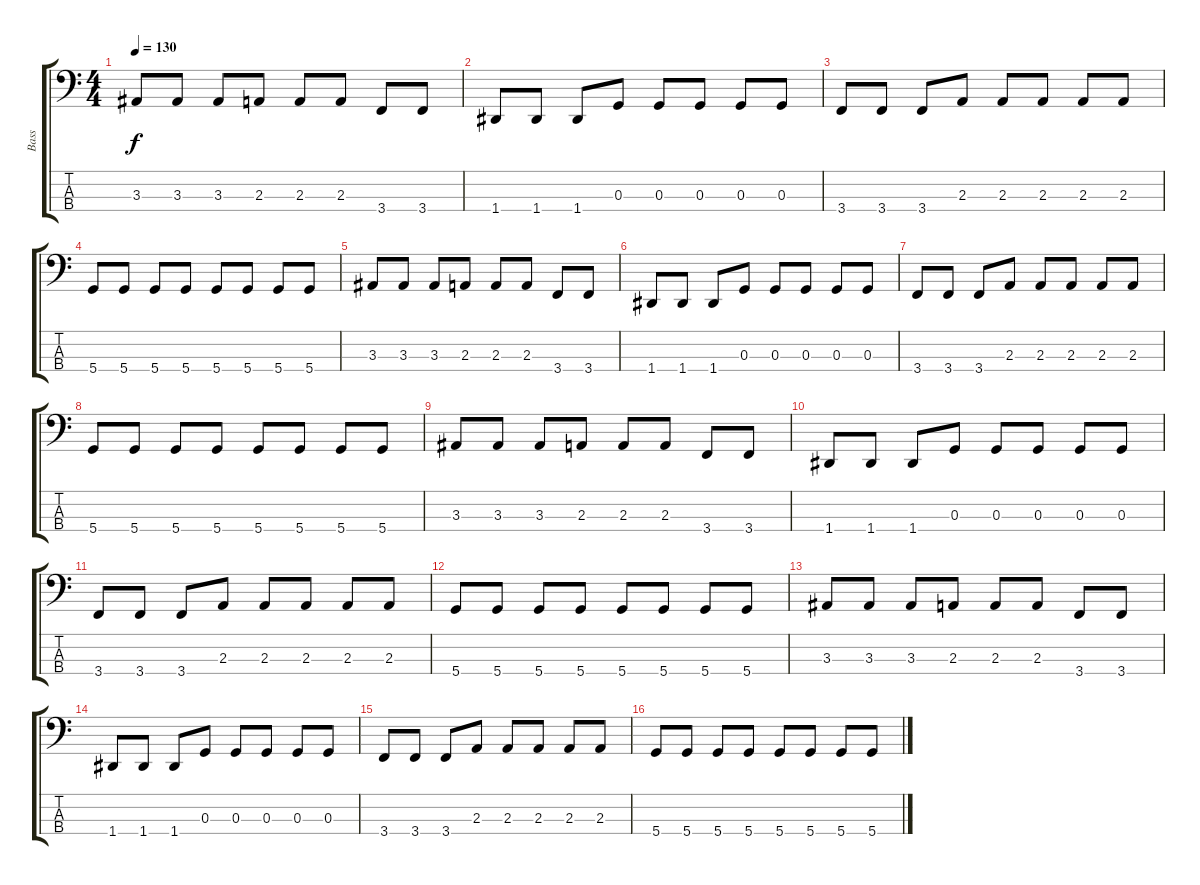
\track ("Bass" "Bass") {solo instrument electricbassfinger}
\staff {score tabs}
\tuning (F2 C2 G1 D1) {hide}
\ts (4 4)
\tempo 130
\clef f4
\ks c
3.3.8{dy f} 3.3.8 3.3.8 2.3.8 2.3.8 2.3.8 3.4.8 3.4.8 |
1.4.8 1.4.8 1.4.8 0.3.8 0.3.8 0.3.8 0.3.8 0.3.8 |
3.4.8 3.4.8 3.4.8 2.3.8 2.3.8 2.3.8 2.3.8 2.3.8 |
5.4.8 5.4.8 5.4.8 5.4.8 5.4.8 5.4.8 5.4.8 5.4.8 |
3.3.8 3.3.8 3.3.8 2.3.8 2.3.8 2.3.8 3.4.8 3.4.8 |
1.4.8 1.4.8 1.4.8 0.3.8 0.3.8 0.3.8 0.3.8 0.3.8 |
3.4.8 3.4.8 3.4.8 2.3.8 2.3.8 2.3.8 2.3.8 2.3.8 |
5.4.8 5.4.8 5.4.8 5.4.8 5.4.8 5.4.8 5.4.8 5.4.8 |
3.3.8 3.3.8 3.3.8 2.3.8 2.3.8 2.3.8 3.4.8 3.4.8 |
1.4.8 1.4.8 1.4.8 0.3.8 0.3.8 0.3.8 0.3.8 0.3.8 |
3.4.8 3.4.8 3.4.8 2.3.8 2.3.8 2.3.8 2.3.8 2.3.8 |
5.4.8 5.4.8 5.4.8 5.4.8 5.4.8 5.4.8 5.4.8 5.4.8 |
3.3.8 3.3.8 3.3.8 2.3.8 2.3.8 2.3.8 3.4.8 3.4.8 |
1.4.8 1.4.8 1.4.8 0.3.8 0.3.8 0.3.8 0.3.8 0.3.8 |
3.4.8 3.4.8 3.4.8 2.3.8 2.3.8 2.3.8 2.3.8 2.3.8 |
5.4.8 5.4.8 5.4.8 5.4.8 5.4.8 5.4.8 5.4.8 5.4.8
